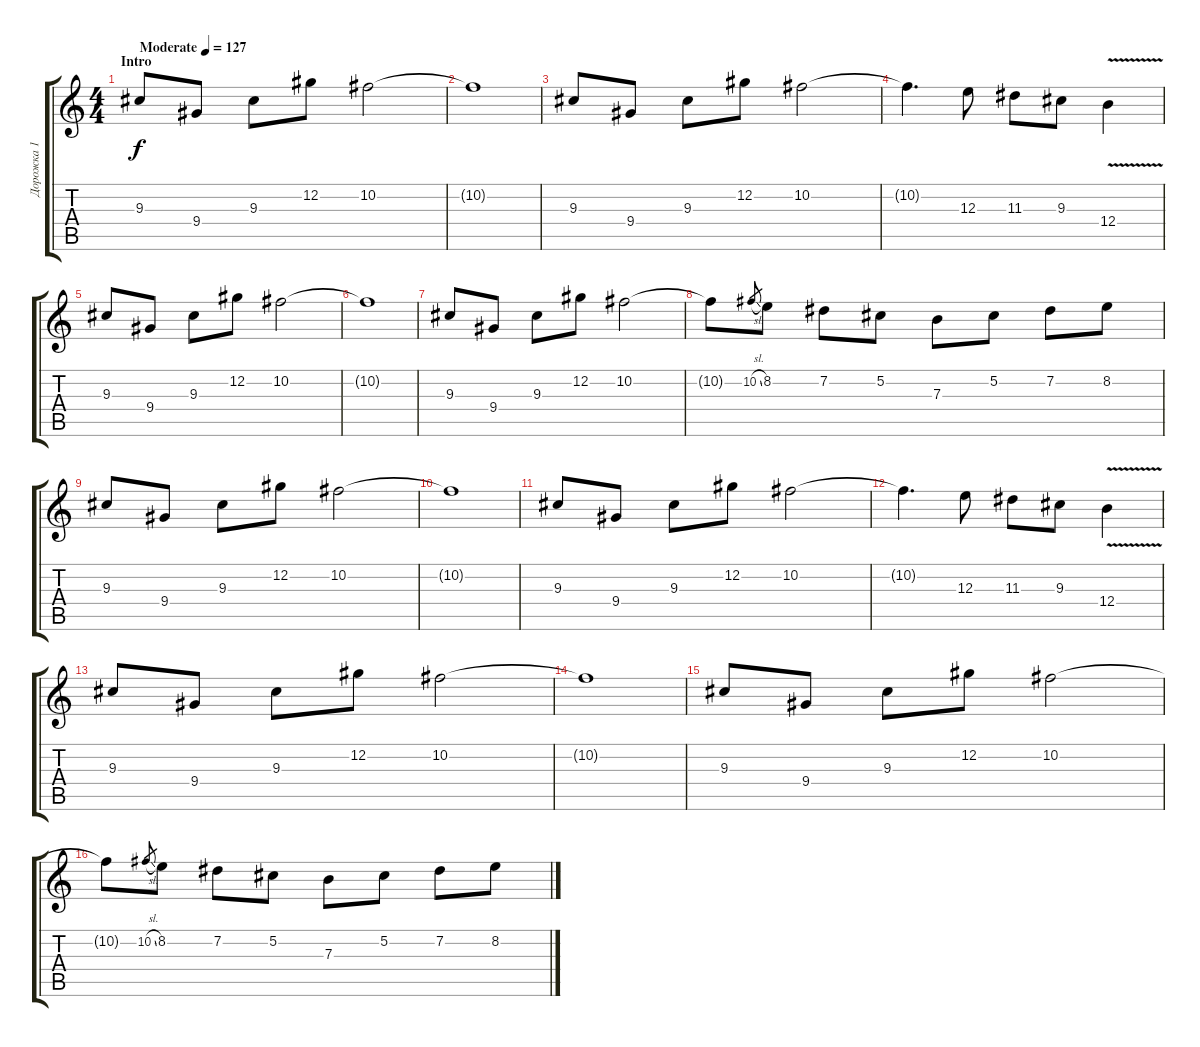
\track ("Дорожка 1" "Дорожка 1") {instrument distortionguitar}
\staff {score tabs}
\tuning (Db4 Ab3 E3 B2 Gb2 Db2) {hide}
\ts (4 4)
\section ("" "Intro")
\tempo (127 "Moderate")
\clef g2
\ks c
9.3.8{dy f instrument distortionguitar} 9.4.8 9.3.8 12.2.8 10.2.2 |
10.2{t}.1 |
9.3.8 9.4.8 9.3.8 12.2.8 10.2.2 |
10.2{t}.4{d} 12.3.8 11.3.8 9.3.8 12.4{v}.4 |
9.3.8 9.4.8 9.3.8 12.2.8 10.2.2 |
10.2{t}.1 |
9.3.8 9.4.8 9.3.8 12.2.8 10.2.2 |
10.2{t}.8 10.2{sl}.8{gr} 8.2.8 7.2.8 5.2.8 7.3.8 5.2.8 7.2.8 8.2.8 |
9.3.8 9.4.8 9.3.8 12.2.8 10.2.2 |
10.2{t}.1 |
9.3.8 9.4.8 9.3.8 12.2.8 10.2.2 |
10.2{t}.4{d} 12.3.8 11.3.8 9.3.8 12.4{v}.4 |
9.3.8 9.4.8 9.3.8 12.2.8 10.2.2 |
10.2{t}.1 |
9.3.8 9.4.8 9.3.8 12.2.8 10.2.2 |
10.2{t}.8 10.2{sl}.8{gr} 8.2.8 7.2.8 5.2.8 7.3.8 5.2.8 7.2.8 8.2.8
